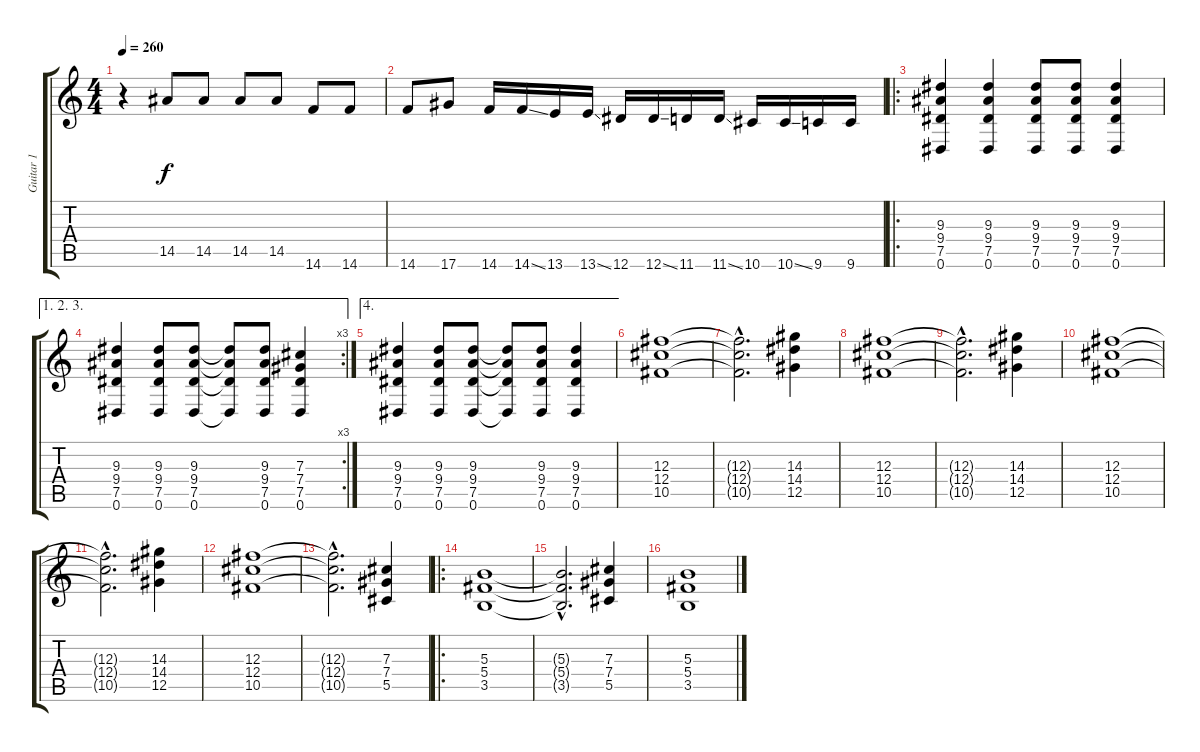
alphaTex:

\track ("Guitar 1" "Guitar 1") {instrument distortionguitar}
\staff {score tabs}
\tuning (Eb4 Bb3 Gb3 Db3 Ab2 Eb2) {hide}
\ts (4 4)
\tempo 260
\clef g2
\ks c
r.4{dy f instrument distortionguitar} 14.5.8 14.5.8 14.5.8 14.5.8 14.6.8 14.6.8 |
14.6.8 17.6.8 14.6.16 14.6{ss}.16 13.6.16 13.6{ss}.16 12.6.16 12.6{ss}.16 11.6.16 11.6{ss}.16 10.6.16 10.6{ss}.16 9.6.16 9.6.16 |
\ro
(9.3 9.4 7.5 0.6).4 (9.3 9.4 7.5 0.6).4 (9.3 9.4 7.5 0.6).8 (9.3 9.4 7.5 0.6).8 (9.3 9.4 7.5 0.6).4 |
\ae (1 2 3)
\rc 3
(9.3 9.4 7.5 0.6).4 (9.3 9.4 7.5 0.6).8 (9.3 9.4 7.5 0.6).8 (9.3{t} 9.4{t} 7.5{t} 0.6{t}).8 (9.3 9.4 7.5 0.6).8 (7.3 7.4 7.5 0.6).4 |
\ae 4
(9.3 9.4 7.5 0.6).4 (9.3 9.4 7.5 0.6).8 (9.3 9.4 7.5 0.6).8 (9.3{t} 9.4{t} 7.5{t} 0.6{t}).8 (9.3 9.4 7.5 0.6).8 (9.3 9.4 7.5 0.6).4 |
(12.3 12.4 10.5).1 |
(12.3{hac t} 12.4{hac t} 10.5{hac t}).2{d} (14.3 14.4 12.5).4 |
(12.3 12.4 10.5).1 |
(12.3{hac t} 12.4{hac t} 10.5{hac t}).2{d} (14.3 14.4 12.5).4 |
(12.3 12.4 10.5).1 |
(12.3{hac t} 12.4{hac t} 10.5{hac t}).2{d} (14.3 14.4 12.5).4 |
(12.3 12.4 10.5).1 |
(12.3{hac t} 12.4{hac t} 10.5{hac t}).2{d} (7.3 7.4 5.5).4 |
\ro
(5.3 5.4 3.5).1 |
(5.3{hac t} 5.4{hac t} 3.5{hac t}).2{d} (7.3 7.4 5.5).4 |
(5.3 5.4 3.5).1
